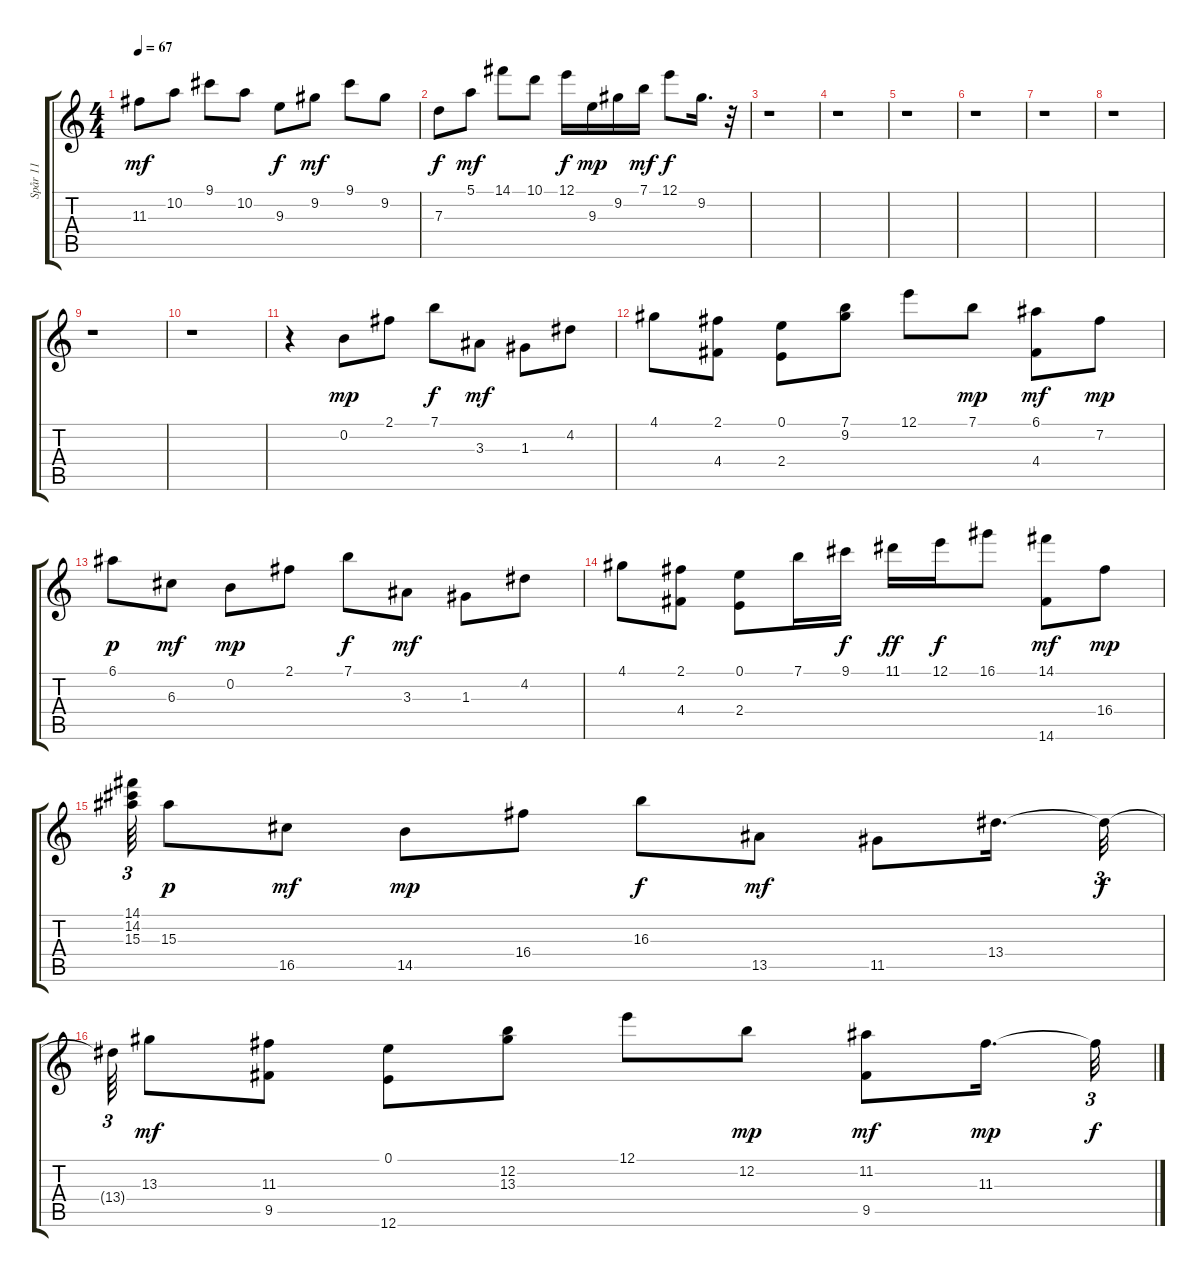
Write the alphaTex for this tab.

\track ("Spår 11" "Spår 11") {instrument acousticguitarnylon}
\staff {score tabs}
\tuning (E4 B3 G3 D3 A2 E2) {hide}
\ts (4 4)
\tempo 67
\clef g2
\ks c
11.3.8{dy mf} 10.2.8 9.1.8 10.2.8 9.3.8{dy f} 9.2.8{dy mf} 9.1.8 9.2.8 |
7.3.8{dy f} 5.1.8{dy mf} 14.1.8 10.1.8 12.1.16{dy f} 9.3.16{dy mp} 9.2.16 7.1.16{dy mf} 12.1.8{dy f} 9.2.16{d} r.32 |
r.1 |
r.1 |
r.1 |
r.1 |
r.1 |
r.1 |
r.1 |
r.1 |
r.4 0.2.8{dy mp} 2.1.8 7.1.8{dy f} 3.3.8{dy mf} 1.3.8 4.2.8 |
4.1.8 (2.1 4.4).8 (0.1 2.4).8 (7.1 9.2).8 12.1.8 7.1.8{dy mp} (6.1 4.4).8{dy mf} 7.2.8{dy mp} |
6.1.8{dy p} 6.3.8{dy mf} 0.2.8{dy mp} 2.1.8 7.1.8{dy f} 3.3.8{dy mf} 1.3.8 4.2.8 |
4.1.8 (2.1 4.4).8 (0.1 2.4).8 7.1.16 9.1.16{dy f} 11.1.16{dy ff} 12.1.16{dy f} 16.1.8 (14.1 14.6).8{dy mf} 16.4.8{dy mp} |
(14.1 14.2 15.3).64{tu (3 2)} 15.3.8{dy p} 16.5.8{dy mf} 14.5.8{dy mp} 16.4.8 16.3.8{dy f} 13.5.8{dy mf} 11.5.8 13.4.16{d} 13.4{t}.32{tu (3 2) dy f} |
13.4{t}.64{tu (3 2)} 13.3.8{dy mf} (11.3 9.5).8 (0.1 12.6).8 (12.2 13.3).8 12.1.8 12.2.8{dy mp} (11.2 9.5).8{dy mf} 11.3.16{d dy mp} 11.3{t}.32{tu (3 2) dy f}
